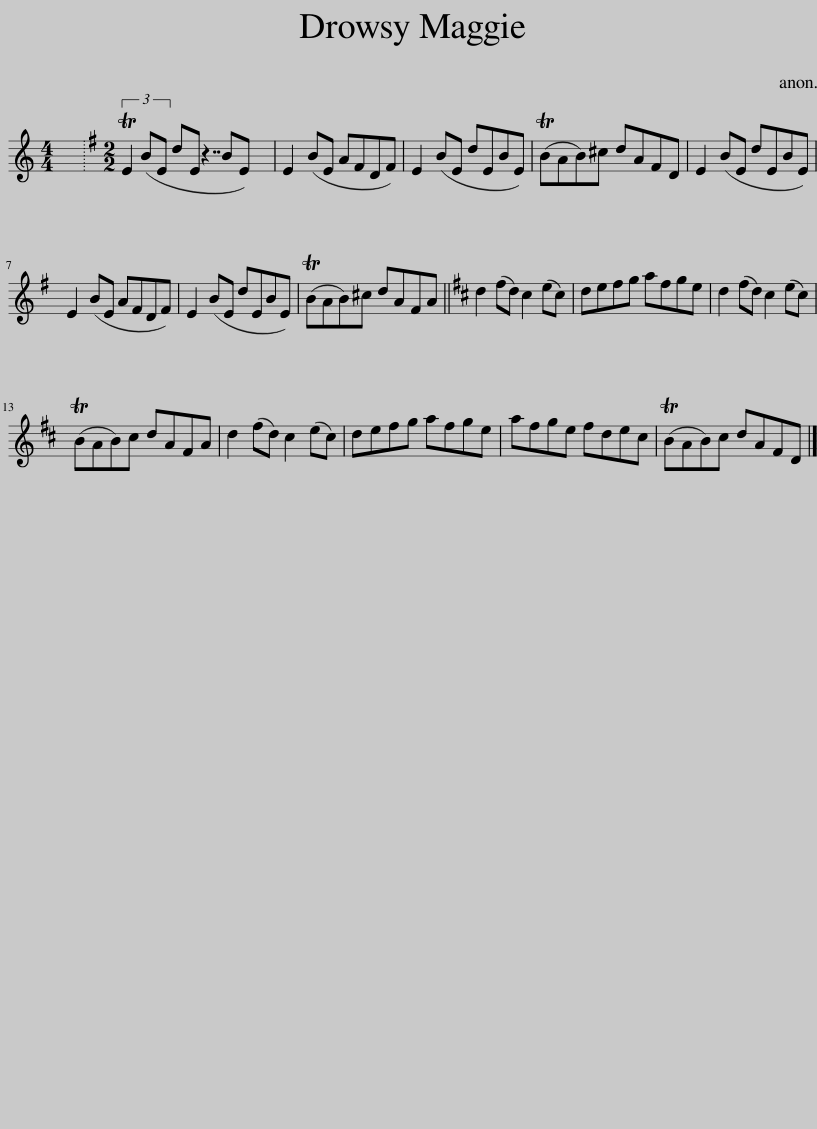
X:1
L:1/8
M:4/4
I:linebreak $
K:C
V:1 treble
V:1
 x8 |[K:Emin][M:2/2] (3TE2 (BE dE BE) x/12 | E2 (BE AFDF) | E2 (BE dEBE) | (TBAB)^c dAFD | %5
 E2 (BE dEBE) |$ E2 (BE AFDF) | E2 (BE dEBE) | (TBAB)^c dAFA ||[K:D] d2 (fd) c2 (ec) | %10
 defg afge | d2 (fd) c2 (ec) |$ (TBAB)c dAFA | d2 (fd) c2 (ec) | defg afge | %15
 afge fdec | (TBAB)c dAFD |] %17
